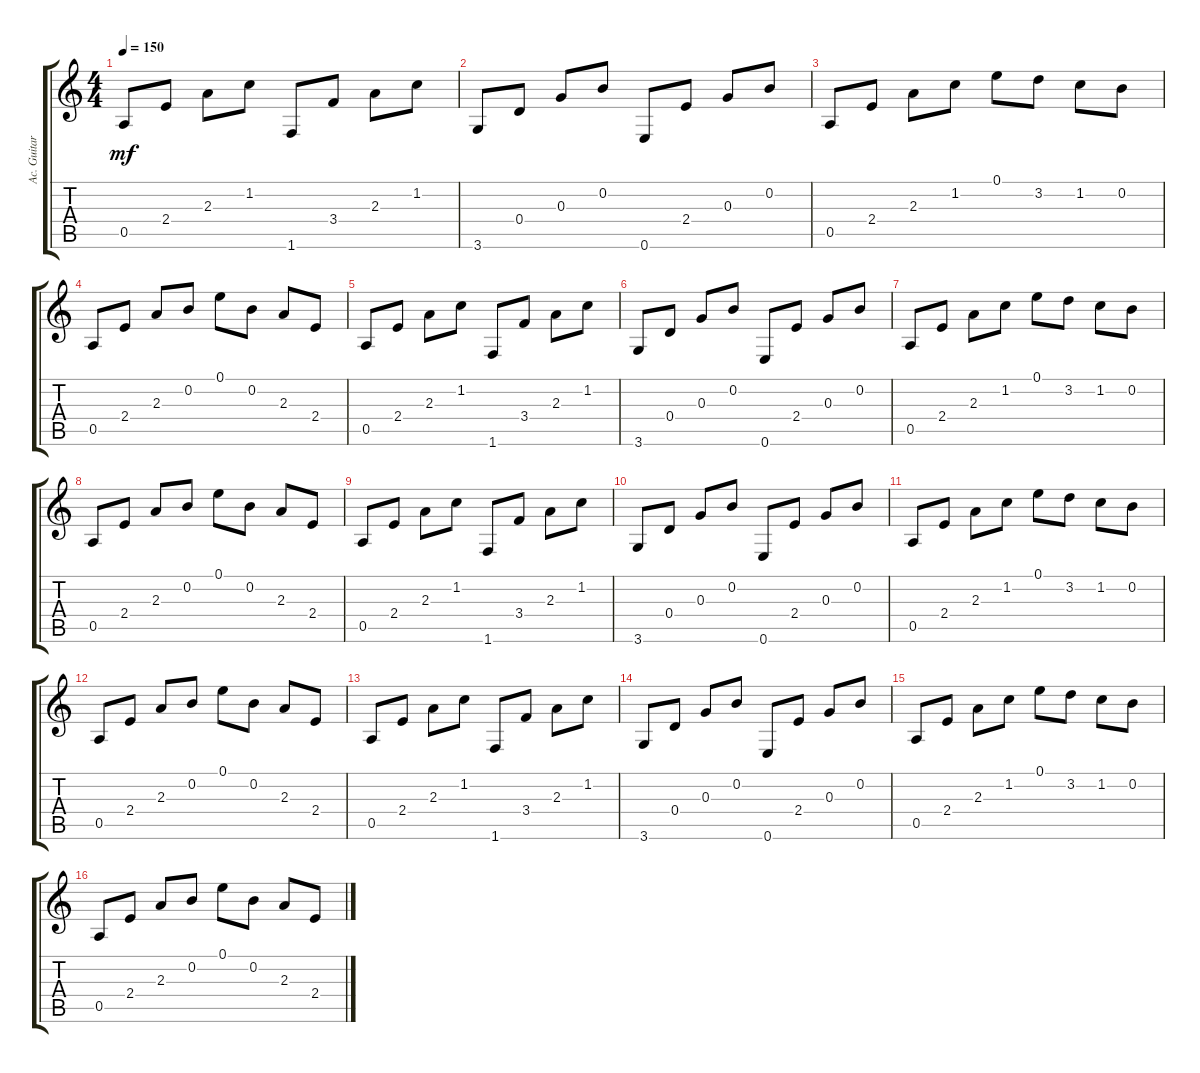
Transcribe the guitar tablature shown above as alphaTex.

\track ("Ac. Guitar 2" "Ac. Guitar") {instrument acousticguitarsteel}
\staff {score tabs}
\tuning (E4 B3 G3 D3 A2 E2) {hide}
\ts (4 4)
\tempo 150
\clef g2
\ks c
0.5.8{dy mf} 2.4.8 2.3.8 1.2.8 1.6.8 3.4.8 2.3.8 1.2.8 |
3.6.8 0.4.8 0.3.8 0.2.8 0.6.8 2.4.8 0.3.8 0.2.8 |
0.5.8 2.4.8 2.3.8 1.2.8 0.1.8 3.2.8 1.2.8 0.2.8 |
0.5.8 2.4.8 2.3.8 0.2.8 0.1.8 0.2.8 2.3.8 2.4.8 |
0.5.8 2.4.8 2.3.8 1.2.8 1.6.8 3.4.8 2.3.8 1.2.8 |
3.6.8 0.4.8 0.3.8 0.2.8 0.6.8 2.4.8 0.3.8 0.2.8 |
0.5.8 2.4.8 2.3.8 1.2.8 0.1.8 3.2.8 1.2.8 0.2.8 |
0.5.8 2.4.8 2.3.8 0.2.8 0.1.8 0.2.8 2.3.8 2.4.8 |
0.5.8 2.4.8 2.3.8 1.2.8 1.6.8 3.4.8 2.3.8 1.2.8 |
3.6.8 0.4.8 0.3.8 0.2.8 0.6.8 2.4.8 0.3.8 0.2.8 |
0.5.8 2.4.8 2.3.8 1.2.8 0.1.8 3.2.8 1.2.8 0.2.8 |
0.5.8 2.4.8 2.3.8 0.2.8 0.1.8 0.2.8{volume 14} 2.3.8{volume 13} 2.4.8{volume 13} |
0.5.8{volume 13} 2.4.8{volume 12} 2.3.8{volume 12} 1.2.8{volume 12} 1.6.8{volume 11} 3.4.8 2.3.8 1.2.8{volume 10} |
3.6.8{volume 10} 0.4.8 0.3.8{volume 10} 0.2.8{volume 10} 0.6.8{volume 10} 2.4.8{volume 10} 0.3.8{volume 9} 0.2.8{volume 9} |
0.5.8{volume 8} 2.4.8{volume 8} 2.3.8{volume 8} 1.2.8{volume 8} 0.1.8{volume 7} 3.2.8 1.2.8{volume 6} 0.2.8 |
0.5.8{volume 6} 2.4.8{volume 5} 2.3.8{volume 5} 0.2.8{volume 5} 0.1.8{volume 5} 0.2.8{volume 4} 2.3.8{volume 4} 2.4.8
